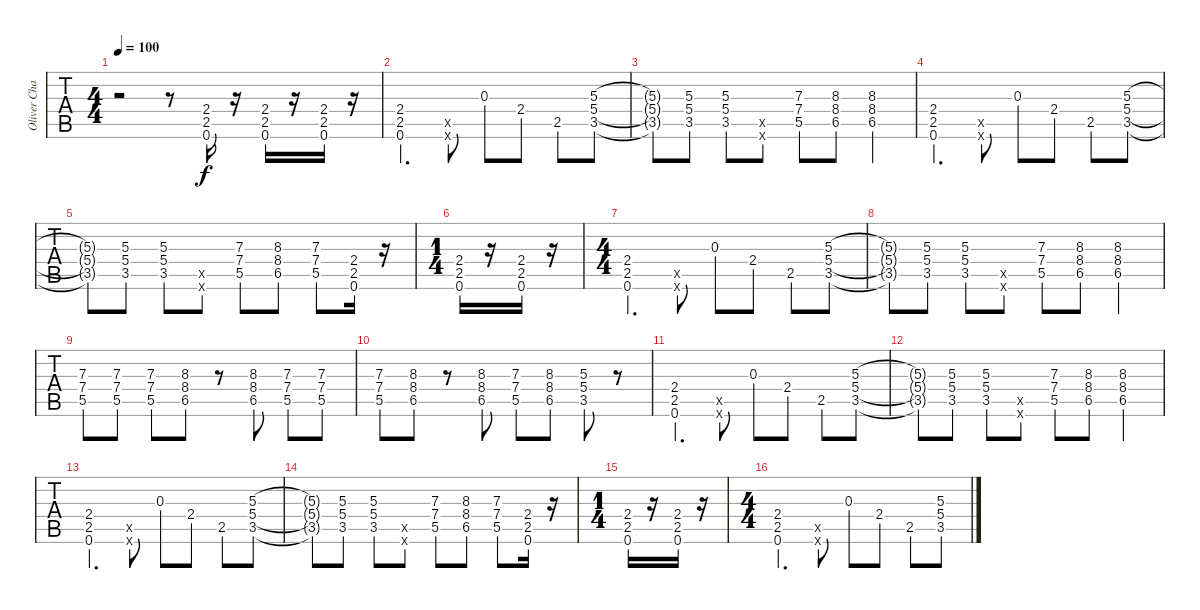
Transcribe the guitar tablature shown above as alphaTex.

\track ("Oliver Chapoy" "Oliver Cha") {instrument distortionguitar}
\staff {tabs}
\tuning (E4 B3 G3 D3 A2 E2) {hide}
\ts (4 4)
\tempo 100
\clef g2
\ks c
r.2{dy f instrument distortionguitar} r.8 (2.4 2.5 0.6).16 r.16 (2.4 2.5 0.6).16 r.16 (2.4 2.5 0.6).16 r.16 |
(2.4 2.5 0.6).4{d} (0.5{x} 0.6{x}).8 0.3.8{volume 16 balance 8} 2.4.8 2.5.8 (5.3 5.4 3.5).8{volume 13} |
(5.3{t} 5.4{t} 3.5{t}).8 (5.3 5.4 3.5).8 (5.3 5.4 3.5).8 (0.5{x} 0.6{x}).8 (7.3 7.4 5.5).8 (8.3 8.4 6.5).8 (8.3 8.4 6.5).4 |
(2.4 2.5 0.6).4{d} (0.5{x} 0.6{x}).8 0.3.8{volume 16 balance 8} 2.4.8 2.5.8 (5.3 5.4 3.5).8{volume 13} |
(5.3{t} 5.4{t} 3.5{t}).8 (5.3 5.4 3.5).8 (5.3 5.4 3.5).8 (0.5{x} 0.6{x}).8 (7.3 7.4 5.5).8 (8.3 8.4 6.5).8 (7.3 7.4 5.5).8 (2.4 2.5 0.6).16 r.16 |
\ts (1 4)
(2.4 2.5 0.6).16 r.16 (2.4 2.5 0.6).16 r.16 |
\ts (4 4)
(2.4 2.5 0.6).4{d} (0.5{x} 0.6{x}).8 0.3.8{volume 16 balance 8} 2.4.8 2.5.8 (5.3 5.4 3.5).8{volume 13} |
(5.3{t} 5.4{t} 3.5{t}).8 (5.3 5.4 3.5).8 (5.3 5.4 3.5).8 (0.5{x} 0.6{x}).8 (7.3 7.4 5.5).8 (8.3 8.4 6.5).8 (8.3 8.4 6.5).4 |
(7.3 7.4 5.5).8{instrument electricguitarmuted} (7.3 7.4 5.5).8 (7.3 7.4 5.5).8 (8.3 8.4 6.5).8{instrument distortionguitar} r.8 (8.3 8.4 6.5).8 (7.3 7.4 5.5).8{instrument electricguitarmuted} (7.3 7.4 5.5).8 |
(7.3 7.4 5.5).8 (8.3 8.4 6.5).8{instrument distortionguitar} r.8 (8.3 8.4 6.5).8{instrument electricguitarmuted} (7.3 7.4 5.5).8{instrument distortionguitar} (8.3 8.4 6.5).8 (5.3 5.4 3.5).8 r.8 |
(2.4 2.5 0.6).4{d} (0.5{x} 0.6{x}).8 0.3.8{volume 16 balance 8} 2.4.8 2.5.8 (5.3 5.4 3.5).8{volume 13} |
(5.3{t} 5.4{t} 3.5{t}).8 (5.3 5.4 3.5).8 (5.3 5.4 3.5).8 (0.5{x} 0.6{x}).8 (7.3 7.4 5.5).8 (8.3 8.4 6.5).8 (8.3 8.4 6.5).4 |
(2.4 2.5 0.6).4{d} (0.5{x} 0.6{x}).8 0.3.8{volume 16 balance 8} 2.4.8 2.5.8 (5.3 5.4 3.5).8{volume 13} |
(5.3{t} 5.4{t} 3.5{t}).8 (5.3 5.4 3.5).8 (5.3 5.4 3.5).8 (0.5{x} 0.6{x}).8 (7.3 7.4 5.5).8 (8.3 8.4 6.5).8 (7.3 7.4 5.5).8 (2.4 2.5 0.6).16 r.16 |
\ts (1 4)
(2.4 2.5 0.6).16 r.16 (2.4 2.5 0.6).16 r.16 |
\ts (4 4)
(2.4 2.5 0.6).4{d} (0.5{x} 0.6{x}).8 0.3.8{volume 16 balance 8} 2.4.8 2.5.8 (5.3 5.4 3.5).8{volume 13}
